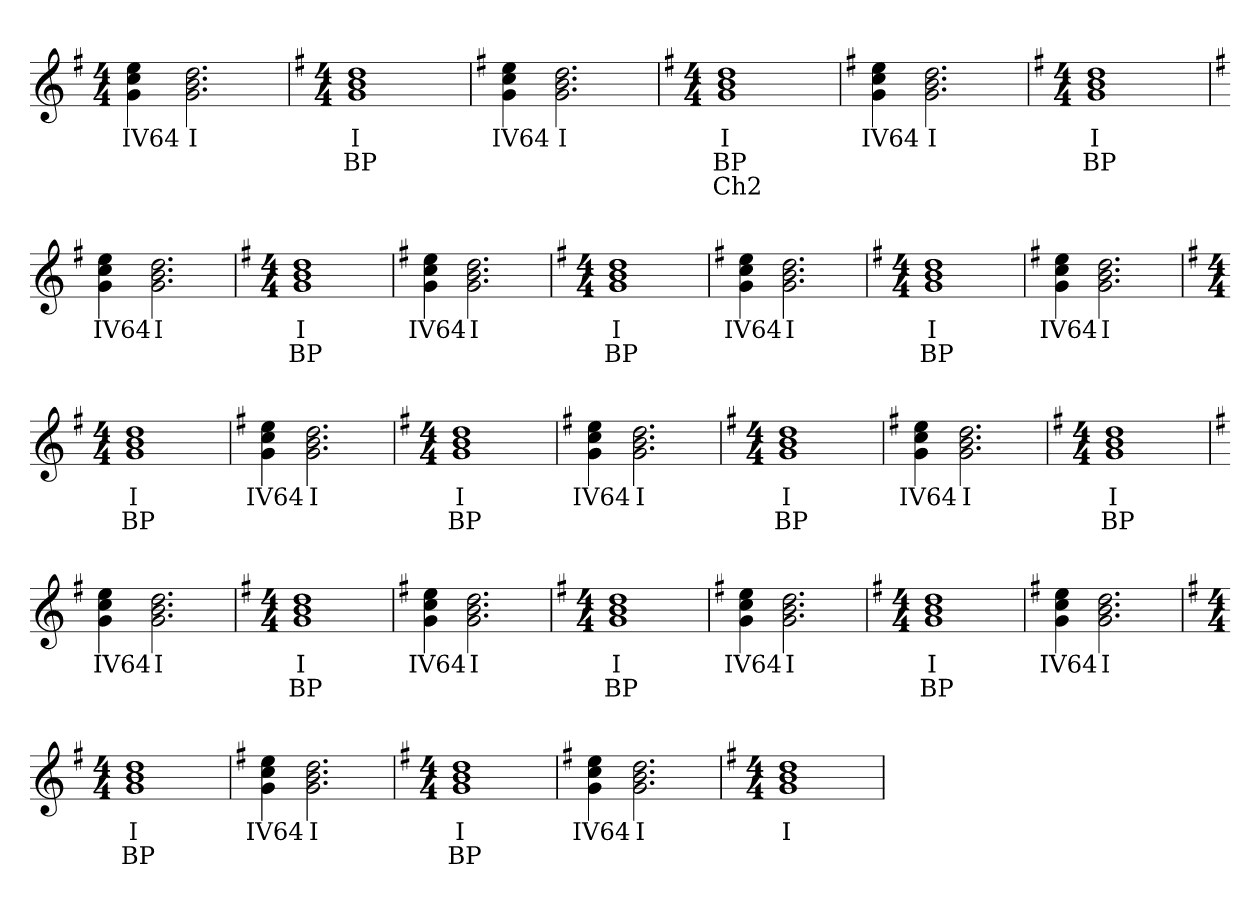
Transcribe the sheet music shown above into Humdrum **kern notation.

**kern	**text	**text	**text
*part1	*part1	*part1	*part1
*staff1	*staff1	*staff1	*staff1
*k[f#]	*	*	*
*G:	*	*	*
*M4/4	*	*	*
=	=	=	=
4g 4cc 4ee	IV64	.	.
2.g 2.b 2.dd	I	.	.
=	=	=	=
*k[f#]	*	*	*
*G:	*	*	*
*M4/4	*	*	*
1g 1b 1dd	I	BP	.
=	=	=	=
*k[f#]	*	*	*
*G:	*	*	*
4g 4cc 4ee	IV64	.	.
2.g 2.b 2.dd	I	.	.
=	=	=	=
*k[f#]	*	*	*
*G:	*	*	*
*M4/4	*	*	*
1g 1b 1dd	I	BP	Ch2
=	=	=	=
*k[f#]	*	*	*
*G:	*	*	*
4g 4cc 4ee	IV64	.	.
2.g 2.b 2.dd	I	.	.
=	=	=	=
*k[f#]	*	*	*
*G:	*	*	*
*M4/4	*	*	*
1g 1b 1dd	I	BP	.
=	=	=	=
*k[f#]	*	*	*
*G:	*	*	*
4g 4cc 4ee	IV64	.	.
2.g 2.b 2.dd	I	.	.
=	=	=	=
*k[f#]	*	*	*
*G:	*	*	*
*M4/4	*	*	*
1g 1b 1dd	I	BP	.
=	=	=	=
*k[f#]	*	*	*
*G:	*	*	*
4g 4cc 4ee	IV64	.	.
2.g 2.b 2.dd	I	.	.
=	=	=	=
*k[f#]	*	*	*
*G:	*	*	*
*M4/4	*	*	*
1g 1b 1dd	I	BP	.
=	=	=	=
*k[f#]	*	*	*
*G:	*	*	*
4g 4cc 4ee	IV64	.	.
2.g 2.b 2.dd	I	.	.
=	=	=	=
*k[f#]	*	*	*
*G:	*	*	*
*M4/4	*	*	*
1g 1b 1dd	I	BP	.
=	=	=	=
*k[f#]	*	*	*
*G:	*	*	*
4g 4cc 4ee	IV64	.	.
2.g 2.b 2.dd	I	.	.
=	=	=	=
*k[f#]	*	*	*
*G:	*	*	*
*M4/4	*	*	*
1g 1b 1dd	I	BP	.
=	=	=	=
*k[f#]	*	*	*
*G:	*	*	*
4g 4cc 4ee	IV64	.	.
2.g 2.b 2.dd	I	.	.
=	=	=	=
*k[f#]	*	*	*
*G:	*	*	*
*M4/4	*	*	*
1g 1b 1dd	I	BP	.
=	=	=	=
*k[f#]	*	*	*
*G:	*	*	*
4g 4cc 4ee	IV64	.	.
2.g 2.b 2.dd	I	.	.
=	=	=	=
*k[f#]	*	*	*
*G:	*	*	*
*M4/4	*	*	*
1g 1b 1dd	I	BP	.
=	=	=	=
*k[f#]	*	*	*
*G:	*	*	*
4g 4cc 4ee	IV64	.	.
2.g 2.b 2.dd	I	.	.
=	=	=	=
*k[f#]	*	*	*
*G:	*	*	*
*M4/4	*	*	*
1g 1b 1dd	I	BP	.
=	=	=	=
*k[f#]	*	*	*
*G:	*	*	*
4g 4cc 4ee	IV64	.	.
2.g 2.b 2.dd	I	.	.
=	=	=	=
*k[f#]	*	*	*
*G:	*	*	*
*M4/4	*	*	*
1g 1b 1dd	I	BP	.
=	=	=	=
*k[f#]	*	*	*
*G:	*	*	*
4g 4cc 4ee	IV64	.	.
2.g 2.b 2.dd	I	.	.
=	=	=	=
*k[f#]	*	*	*
*G:	*	*	*
*M4/4	*	*	*
1g 1b 1dd	I	BP	.
=	=	=	=
*k[f#]	*	*	*
*G:	*	*	*
4g 4cc 4ee	IV64	.	.
2.g 2.b 2.dd	I	.	.
=	=	=	=
*k[f#]	*	*	*
*G:	*	*	*
*M4/4	*	*	*
1g 1b 1dd	I	BP	.
=	=	=	=
*k[f#]	*	*	*
*G:	*	*	*
4g 4cc 4ee	IV64	.	.
2.g 2.b 2.dd	I	.	.
=	=	=	=
*k[f#]	*	*	*
*G:	*	*	*
*M4/4	*	*	*
1g 1b 1dd	I	BP	.
=	=	=	=
*k[f#]	*	*	*
*G:	*	*	*
4g 4cc 4ee	IV64	.	.
2.g 2.b 2.dd	I	.	.
=	=	=	=
*k[f#]	*	*	*
*G:	*	*	*
*M4/4	*	*	*
1g 1b 1dd	I	BP	.
=	=	=	=
*k[f#]	*	*	*
*G:	*	*	*
4g 4cc 4ee	IV64	.	.
2.g 2.b 2.dd	I	.	.
=	=	=	=
*k[f#]	*	*	*
*G:	*	*	*
*M4/4	*	*	*
1g 1b 1dd	I	.	.
=	=	=	=
*-	*-	*-	*-
